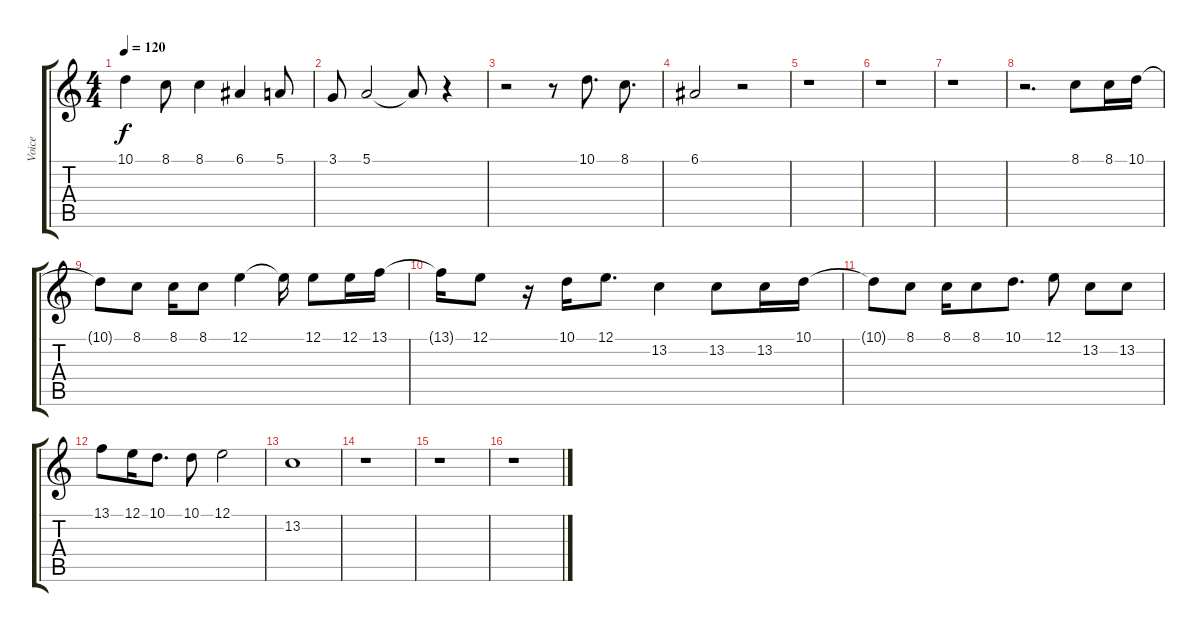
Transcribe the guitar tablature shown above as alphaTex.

\track ("Voice" "Voice") {instrument lead3calliope}
\staff {score tabs}
\tuning (E4 B3 G3 D3 A2 E2) {hide}
\ts (4 4)
\tempo 120
\clef g2
\ks c
10.1{t}.4{dy f} 8.1.8 8.1.4 6.1.4 5.1.8 |
3.1.8 5.1.2 5.1{t}.8 r.4 |
r.2 r.8 10.1.8{d} 8.1.8{d} |
6.1.2 r.2 |
r.1 |
r.1 |
r.1 |
r.2{d} 8.1.8 8.1.16 10.1.16 |
10.1{t}.8 8.1.8 8.1.16 8.1.8 12.1.4 12.1{t}.16 12.1.8 12.1.16 13.1.16 |
13.1{t}.16 12.1.8 r.16 10.1.16 12.1.8{d} 13.2.4 13.2.8 13.2.16 10.1.16 |
10.1{t}.8 8.1.8 8.1.16 8.1.8 10.1.8{d} 12.1.8 13.2.8 13.2.8 |
13.1.8 12.1.16 10.1.8{d} 10.1.8 12.1.2 |
13.2.1 |
r.1 |
r.1 |
r.1
